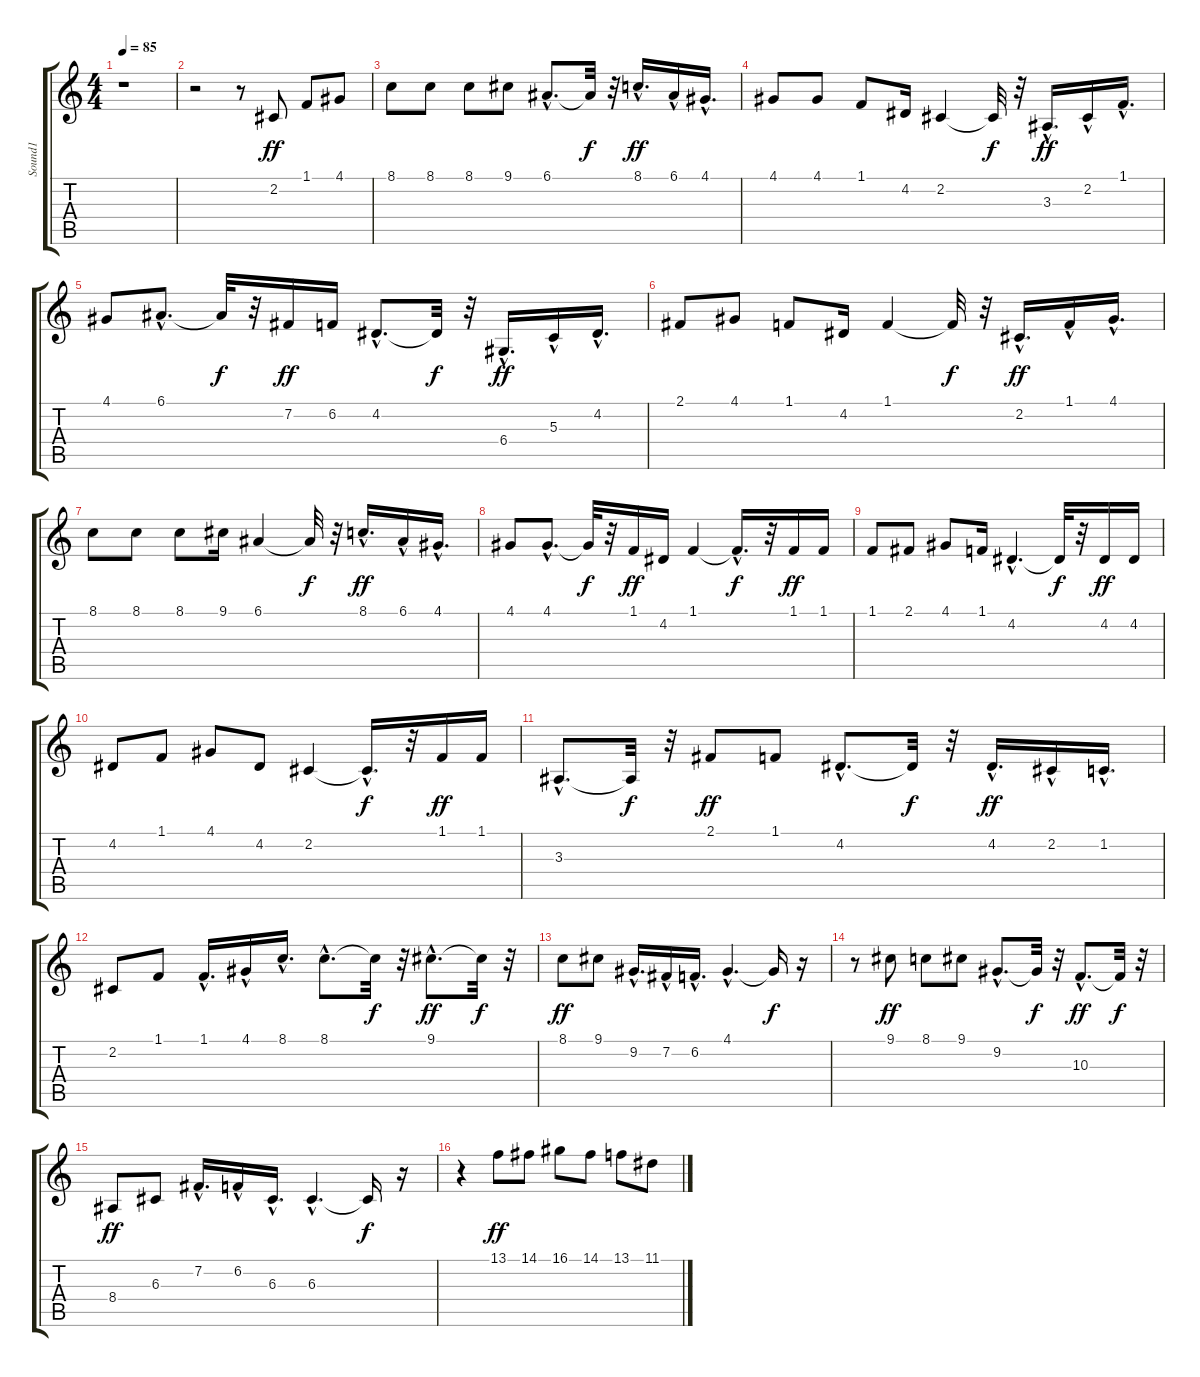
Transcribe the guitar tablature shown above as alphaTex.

\track ("Sound1" "Sound1") {instrument flute}
\staff {score tabs}
\tuning (E4 B3 G3 D3 A2 E2) {hide}
\ts (4 4)
\tempo 85
\clef g2
\ks c
r.1{dy ff instrument flute} |
r.2 r.8 2.2.8 1.1.8 4.1.8 |
8.1.8 8.1.8 8.1.8 9.1.8 6.1{hac}.8{d} 6.1{t}.32{dy f} r.32 8.1{hac}.16{d dy ff} 6.1{hac}.16 4.1{hac}.16{d} |
4.1.8 4.1.8 1.1.8 4.2.16 2.2.4 2.2{t}.32{dy f} r.32 3.3{hac}.16{d dy ff} 2.2{hac}.16 1.1{hac}.16{d} |
4.1.8 6.1{hac}.8{d} 6.1{t}.32{dy f} r.32 7.2.16{dy ff} 6.2.16 4.2{hac}.8{d} 4.2{t}.32{dy f} r.32 6.4{hac}.16{d dy ff} 5.3{hac}.16 4.2{hac}.16{d} |
2.1.8 4.1.8 1.1.8 4.2.16 1.1.4 1.1{t}.32{dy f} r.32 2.2{hac}.16{d dy ff} 1.1{hac}.16 4.1{hac}.16{d} |
8.1.8 8.1.8 8.1.8 9.1.16 6.1.4 6.1{t}.32{dy f} r.32 8.1{hac}.16{d dy ff} 6.1{hac}.16 4.1{hac}.16{d} |
4.1.8 4.1{hac}.8{d} 4.1{t}.32{dy f} r.32 1.1.16{dy ff} 4.2.16 1.1.4 1.1{hac t}.16{d dy f} r.32 1.1.16{dy ff} 1.1.16 |
1.1.8 2.1.8 4.1.8 1.1.16 4.2{hac}.4{d} 4.2{t}.32{dy f} r.32 4.2.16{dy ff} 4.2.16 |
4.2.8 1.1.8 4.1.8 4.2.8 2.2.4 2.2{hac t}.16{d dy f} r.32 1.1.16{dy ff} 1.1.16 |
3.3{hac}.8{d} 3.3{t}.32{dy f} r.32 2.1.8{dy ff} 1.1.8 4.2{hac}.8{d} 4.2{t}.32{dy f} r.32 4.2{hac}.16{d dy ff} 2.2{hac}.16 1.2{hac}.16{d} |
2.2.8 1.1.8 1.1{hac}.16{d} 4.1{hac}.16 8.1{hac}.16{d} 8.1{hac}.8{d} 8.1{t}.32{dy f} r.32 9.1{hac}.8{d dy ff} 9.1{t}.32{dy f} r.32 |
8.1.8{dy ff} 9.1.8 9.2{hac}.16{d} 7.2{hac}.16 6.2{hac}.16{d} 4.1{hac}.4{d} 4.1{t}.16{dy f} r.16 |
r.8 9.1.8{dy ff} 8.1.8 9.1.8 9.2{hac}.8{d} 9.2{t}.32{dy f} r.32 10.3{hac}.8{d dy ff} 10.3{t}.32{dy f} r.32 |
8.4.8{dy ff} 6.3.8 7.2{hac}.16{d} 6.2{hac}.16 6.3{hac}.16{d} 6.3{hac}.4{d} 6.3{t}.16{dy f} r.16 |
r.4 13.1.8{dy ff} 14.1.8 16.1.8 14.1.8 13.1.8 11.1.8
